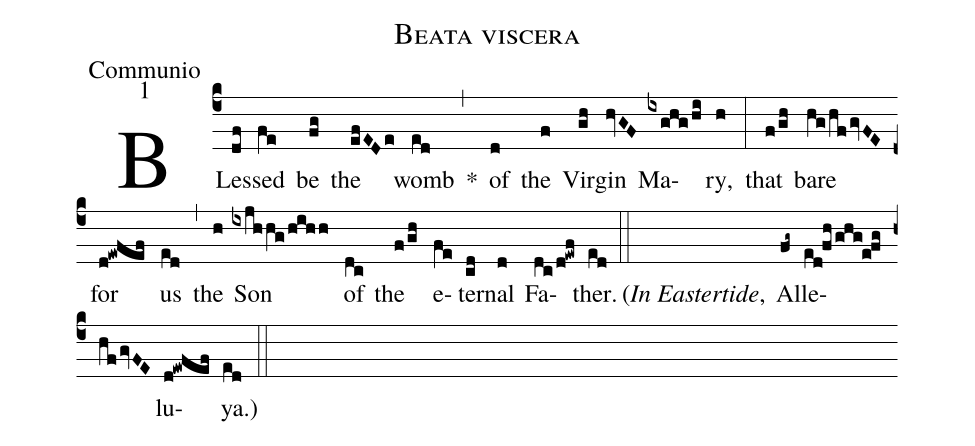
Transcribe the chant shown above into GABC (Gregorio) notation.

name:Beata viscera;
office-part:Communio;
mode:1;
%%
(c4) BLes(df)sed(fe) be(fg) the(efEDe) womb(ed) *(,) of(d) the(f) Vir(gh)gin(hvGF) Ma(ixghg/hi)ry,(h) (:) that(f/gh) bare(hg/hf/gvFE) for(d!ewfef) us(ed) (,) the(h) Son(ixjhhg/hihh) of(dc) the(f/gh) e(fe)ter(cd)nal(d) Fa(dc/d!ewf)ther.(ed) (::) <v>(</v><i>In Eastertide</i>,() Al(fg~)le(ed!fh/ghg!e!fg/hf/gvFE)lu(d!ewfef)ya.<v>)</v>(ed) (::)
